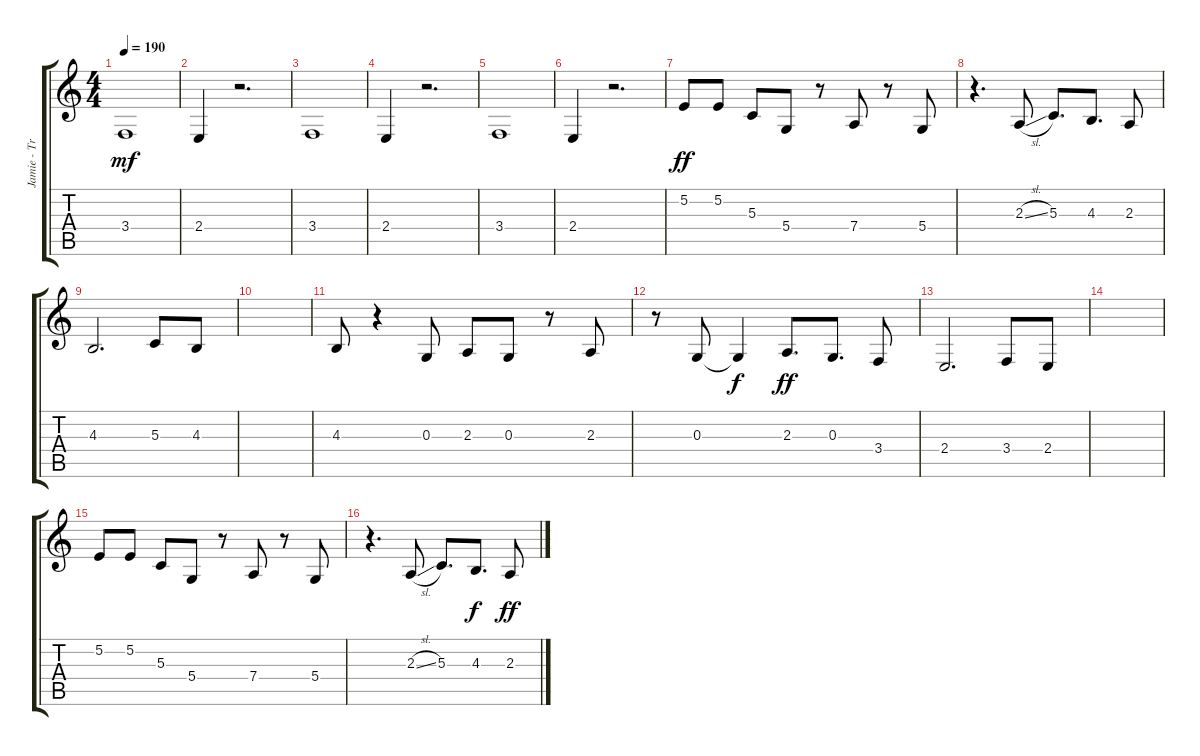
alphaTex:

\track ("Jamie - Trombone" "Jamie - Tr") {instrument trombone}
\staff {score tabs}
\tuning (E4 B3 G3 D3 A2 E2) {hide}
\ts (4 4)
\tempo 190
\clef g2
\ks c
3.4.1{dy mf} |
2.4.4 r.2{d} |
3.4.1 |
2.4.4 r.2{d} |
3.4.1 |
2.4.4 r.2{d} |
5.2.8{dy ff} 5.2.8 5.3.8 5.4.8 r.8 7.4.8 r.8 5.4.8 |
r.4{d} 2.3{sl}.8 5.3.8{d} 4.3.8{d} 2.3.8 |
4.3.2{d} 5.3.8 4.3.8 |
|
4.3.8 r.4 0.3.8 2.3.8 0.3.8 r.8 2.3.8 |
r.8 0.3.8 0.3{t}.4{dy f} 2.3.8{d dy ff} 0.3.8{d} 3.4.8 |
2.4.2{d} 3.4.8 2.4.8 |
|
5.2.8 5.2.8 5.3.8 5.4.8 r.8 7.4.8 r.8 5.4.8 |
r.4{d} 2.3{sl}.8 5.3.8{d} 4.3.8{d dy f} 2.3.8{dy ff}
